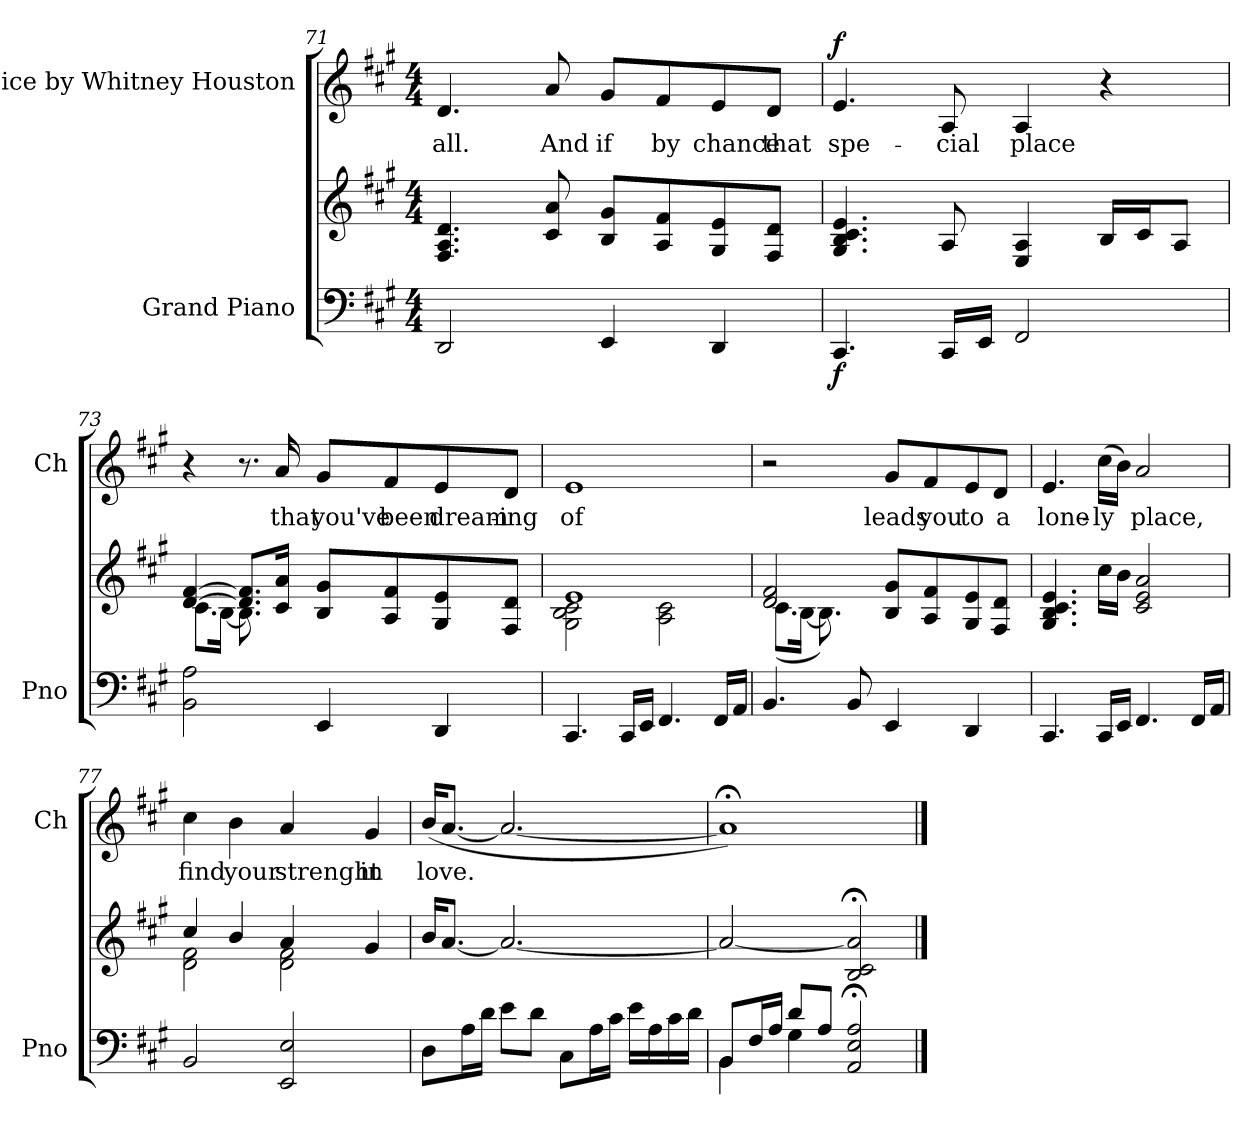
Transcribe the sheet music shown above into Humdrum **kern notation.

**kern	**kern	**dynam	**kern	**text	**dynam
*part2	*part2	*part2	*part1	*part1	*part1
*staff3	*staff2	*staff2/3	*staff1	*staff1	*staff1
*I"Grand Piano	*	*	*I"Voice by Whitney Houston	*	*
*I'Pno	*	*	*I'Ch	*	*
*clefF4	*clefG2	*	*clefG2	*	*
*k[f#c#g#]	*k[f#c#g#]	*	*k[f#c#g#]	*	*
*M4/4	*M4/4	*	*M4/4	*	*
=71	=71	=71	=71	=71	=71
!	!	!	!	!LO:LY:b	!
2DD/	4.F#/ 4.A/ 4.d/	.	4.d/	all.	.
!	!	!	!	!LO:LY:b	!
.	8c#/ 8a/	.	8a/	And	.
!	!	!	!	!LO:LY:b	!
4EE/	8B/ 8g#/L	.	8g#/L	if	.
!	!	!	!	!LO:LY:b	!
.	8A/ 8f#/	.	8f#/	by	.
!	!	!	!	!LO:LY:b	!
4DD/	8G#/ 8e/	.	8e/	chance	.
!	!	!	!	!LO:LY:b	!
.	8F#/ 8d/J	.	8d/J	that	.
=72	=72	=72	=72	=72	=72
!	!	!LO:DY:b=2	!	!LO:LY:b	!LO:DY:b
4.CC#/	4.G#/ 4.B/ 4.c#/ 4.e/	f	4.e/	spe-	f
!	!	!	!	!LO:LY:b	!
16CC#/LL	8A/	.	8A/	-cial	.
16EE/JJ	.	.	.	.	.
!	!	!	!	!LO:LY:b	!
2FF#/	4E/ 4A/	.	4A/	place	.
.	16B/LL	.	4r	.	.
.	16c#/J	.	.	.	.
.	8A/J	.	.	.	.
!!LO:PB:g=z
=73	=73	=73	=73	=73	=73
*	*^	*	*	*	*
2BB\ 2A\	[4d/ [4f#/	8.c#\L	.	4r	.	.
.	.	[16B\Jk	.	.	.	.
.	8.d/] 8.f#/]L	8.B\]	.	8.r	.	.
!	!	!	!	!	!LO:LY:b	!
.	16c#/ 16a/Jk	2ryy	.	16a/	that	.
!	!	!	!	!	!LO:LY:b	!
4EE/	8B/ 8g#/L	.	.	8g#/L	you've	.
!	!	!	!	!	!LO:LY:b	!
.	8A/ 8f#/	.	.	8f#/	been	.
!	!	!	!	!	!LO:LY:b	!
4DD/	8G#/ 8e/	.	.	8e/	dream-	.
!	!	!	!	!	!LO:LY:b	!
.	8F#/ 8d/J	.	.	8d/J	-ing	.
.	.	16ryy	.	.	.	.
=74	=74	=74	=74	=74	=74	=74
!	!	!	!	!	!LO:LY:b	!
4.CC#/	1e	2G#\ 2B\ 2c#\	.	1e	of	.
16CC#/LL	.	.	.	.	.	.
16EE/JJ	.	.	.	.	.	.
4.FF#/	.	2A\ 2c#\	.	.	.	.
16FF#/LL	.	.	.	.	.	.
16AA/JJ	.	.	.	.	.	.
=75	=75	=75	=75	=75	=75	=75
4.BB/	2d/ 2f#/	(<8.c#\L	.	2r	.	.
.	.	[16B\Jk	.	.	.	.
.	.	8.B\])	.	.	.	.
8BB/	.	.	.	.	.	.
.	.	2ryy	.	.	.	.
!	!	!	!	!	!LO:LY:b	!
4EE/	8B/ 8g#/L	.	.	8g#/L	leads	.
!	!	!	!	!	!LO:LY:b	!
.	8A/ 8f#/	.	.	8f#/	you	.
!	!	!	!	!	!LO:LY:b	!
4DD/	8G#/ 8e/	.	.	8e/	to	.
!	!	!	!	!	!LO:LY:b	!
.	8F#/ 8d/J	.	.	8d/J	a	.
.	.	16ryy	.	.	.	.
!!LO:LB:g=z
=76	=76	=76	=76	=76	=76	=76
!	!	!	!	!	!LO:LY:b	!
*	*v	*v	*	*	*	*
4.CC#/	4.G#/ 4.B/ 4.c#/ 4.e/	.	4.e/	lone-	.
!	!	!	!	!LO:LY:b	!
16CC#/LL	16cc#\LL	.	(>16cc#\LL	-ly	.
16EE/JJ	16b\JJ	.	16b\JJ)	.	.
!	!	!	!	!LO:LY:b	!
4.FF#/	2c#/ 2e/ 2a/	.	2a/	place,	.
16FF#/LL	.	.	.	.	.
16AA/JJ	.	.	.	.	.
=77	=77	=77	=77	=77	=77
*	*^	*	*	*	*
!	!	!	!	!	!LO:LY:b	!
2BB/	4cc#/	2d\ 2f#\	.	4cc#\	find	.
!	!	!	!	!	!LO:LY:b	!
.	4b/	.	.	4b\	your	.
!	!	!	!	!	!LO:LY:b	!
2EE/ 2E/	4a/	2d\ 2f#\	.	4a/	strenght	.
!	!	!	!	!	!LO:LY:b	!
.	4g#/	.	.	4g#/	in	.
*	*v	*v	*	*	*	*
=78	=78	=78	=78	=78	=78
!	!	!	!	!LO:LY:b	!
8D\L	16b/KL	.	(<16b/KL	love.	.
.	[8.a/J	.	[8.a/J	.	.
16A\L	.	.	.	.	.
16d\JJ	.	.	.	.	.
8e\L	2.a/_	.	2.a/_	.	.
8d\J	.	.	.	.	.
8C#\L	.	.	.	.	.
16A\L	.	.	.	.	.
16c#\JJ	.	.	.	.	.
16e\LL	.	.	.	.	.
16A\	.	.	.	.	.
16c#\	.	.	.	.	.
16d\JJ	.	.	.	.	.
=79	=79	=79	=79	=79	=79
*^	*	*	*	*	*
8BB/L	4BB\	2a/_	.	1a;<])	.	.
16F#/L	.	.	.	.	.	.
16A/JJ	.	.	.	.	.	.
8d/L	4G#\	.	.	.	.	.
8A/J	.	.	.	.	.	.
2AA/;< 2E/;< 2A/;<	2ryy	2B/;< 2c#/;< 2a/];<	.	.	.	.
*v	*v	*	*	*	*	*
==	==	==	==	==	==
*-	*-	*-	*-	*-	*-
